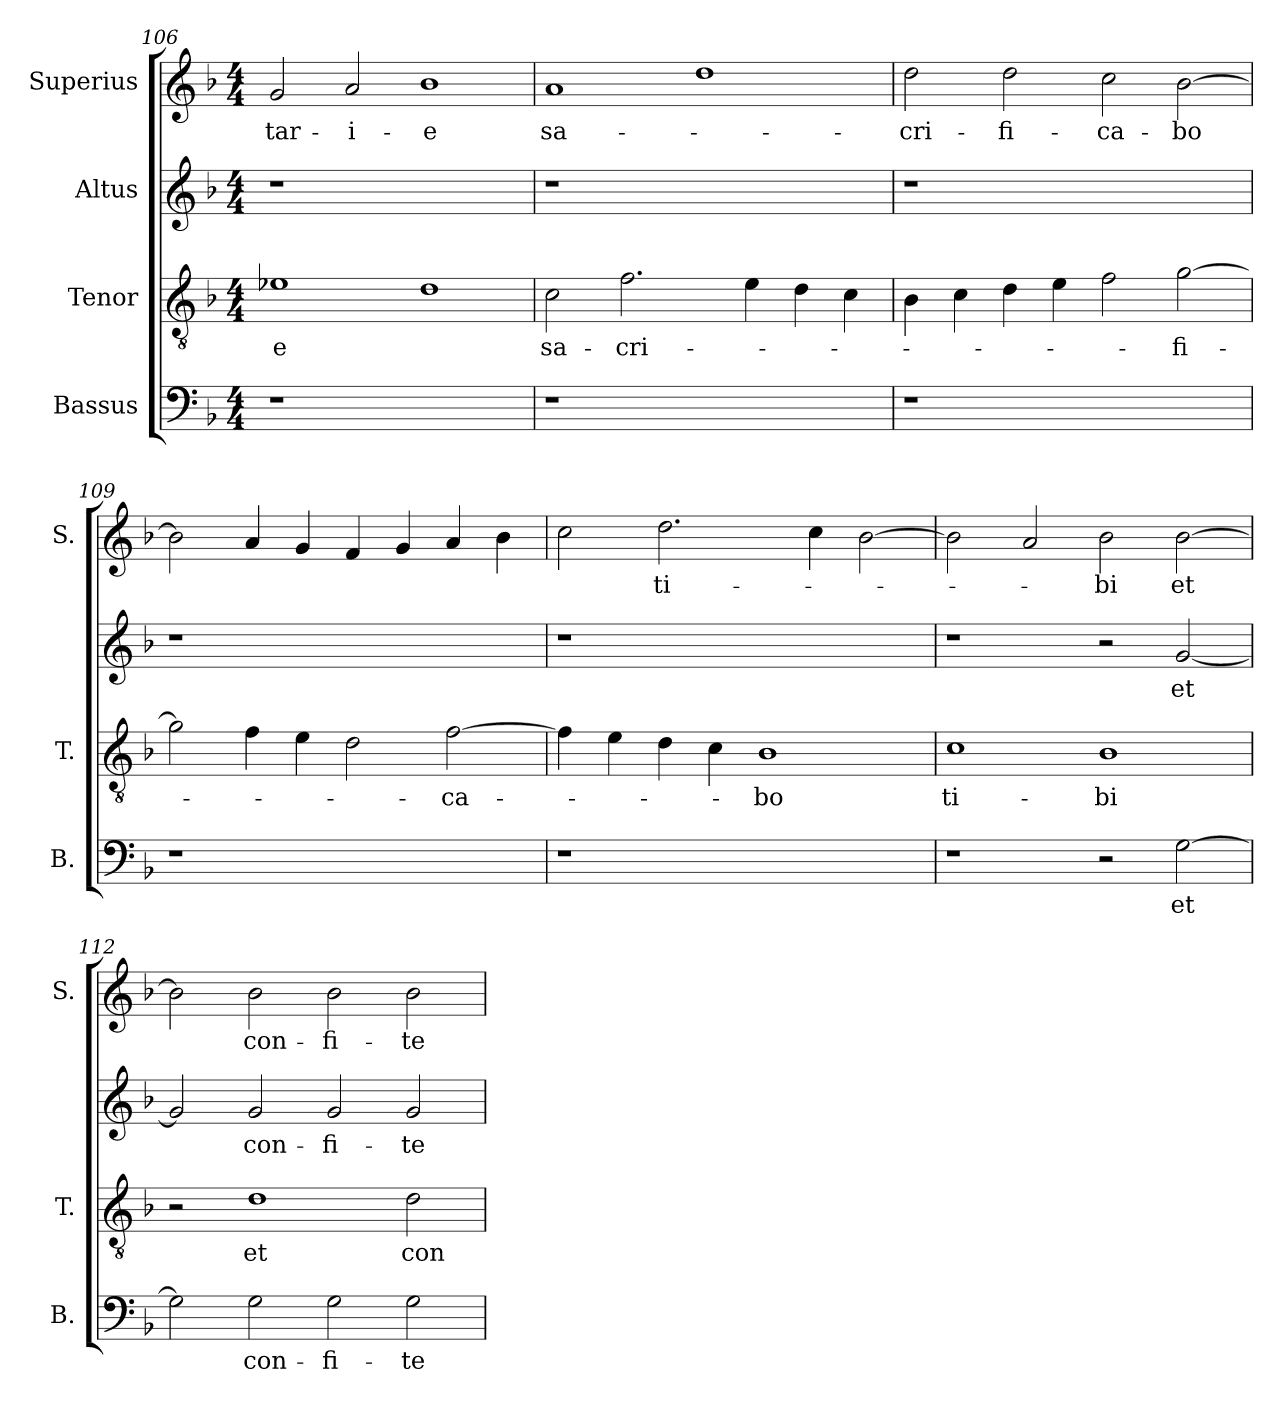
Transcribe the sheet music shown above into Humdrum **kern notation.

**kern	**text	**kern	**text	**kern	**text	**kern	**text
*part4	*part4	*part3	*part3	*part2	*part2	*part1	*part1
*staff4	*staff4	*staff3	*staff3	*staff2	*staff2	*staff1	*staff1
*I"Bassus	*	*I"Tenor	*	*I"Altus	*	*I"Superius	*
*I'B.	*	*I'T.	*	*	*	*I'S.	*
*clefF4	*	*clefGv2	*	*clefG2	*	*clefG2	*
*	*	*ITrd7c12	*	*	*	*	*
*k[b-]	*	*k[b-]	*	*k[b-]	*	*k[b-]	*
*F:	*	*F:	*	*F:	*	*F:	*
*M4/4	*	*M4/4	*	*M4/4	*	*M4/4	*
=106	=106	=106	=106	=106	=106	=106	=106
!LO:N:vis=1	!	!	!	!	!	!	!
!	!	!	!LO:LY:b:color=#000000	!LO:N:vis=1	!	!	!
!	!	!	!	!	!	!	!LO:LY:b:color=#000000
1r	.	1E-Xi	-e	1r	.	2gi/	-tar-
!	!	!	!	!	!	!	!LO:LY:b:color=#000000
.	.	.	.	.	.	2ai/	-i-
!	!	!	!	!	!	!	!LO:LY:b:color=#000000
1ryy	.	1Di	.	1ryy	.	1b-i	-e
!!LO:PB:g=z
=107	=107	=107	=107	=107	=107	=107	=107
!LO:N:vis=1	!	!	!	!	!	!	!
!	!	!	!LO:LY:b:color=#000000	!LO:N:vis=1	!	!	!
!	!	!	!	!	!	!	!LO:LY:b:color=#000000
1r	.	2Ci\	sa-	1r	.	1ai	sa-
!	!	!	!LO:LY:b:color=#000000	!	!	!	!
.	.	2.Fi\	-cri-	.	.	.	.
1ryy	.	.	.	1ryy	.	1ddi	.
.	.	4Ei\	.	.	.	.	.
.	.	4Di\	.	.	.	.	.
.	.	4Ci\	.	.	.	.	.
=108	=108	=108	=108	=108	=108	=108	=108
!LO:N:vis=1	!	!	!	!LO:N:vis=1	!	!	!
!	!	!	!	!	!	!	!LO:LY:b:color=#000000
1r	.	4BB-i\	.	1r	.	2ddi\	-cri-
.	.	4Ci\	.	.	.	.	.
!	!	!	!	!	!	!	!LO:LY:b:color=#000000
.	.	4Di\	.	.	.	2ddi\	-fi-
.	.	4Ei\	.	.	.	.	.
!	!	!	!	!	!	!	!LO:LY:b:color=#000000
1ryy	.	2Fi\	.	1ryy	.	2cci\	-ca-
!	!	!	!LO:LY:b:color=#000000	!	!	!	!
!	!	!	!	!	!	!	!LO:LY:b:color=#000000
.	.	[>2Gi\	-fi-	.	.	[>2b-i\	-bo
=109	=109	=109	=109	=109	=109	=109	=109
!LO:N:vis=1	!	!	!	!LO:N:vis=1	!	!	!
1r	.	2Gi\]	.	1r	.	2b-i\]	.
.	.	4Fi\	.	.	.	4ai/	.
.	.	4Ei\	.	.	.	4gi/	.
1ryy	.	2Di\	.	1ryy	.	4fi/	.
.	.	.	.	.	.	4gi/	.
!	!	!	!LO:LY:b:color=#000000	!	!	!	!
.	.	[>2Fi\	-ca-	.	.	4ai/	.
.	.	.	.	.	.	4b-i\	.
=110	=110	=110	=110	=110	=110	=110	=110
!LO:N:vis=1	!	!	!	!LO:N:vis=1	!	!	!
1r	.	4Fi\]	.	1r	.	2cci\	.
.	.	4Ei\	.	.	.	.	.
!	!	!	!	!	!	!	!LO:LY:b:color=#000000
.	.	4Di\	.	.	.	2.ddi\	ti-
.	.	4Ci\	.	.	.	.	.
!	!	!	!LO:LY:b:color=#000000	!	!	!	!
1ryy	.	1BB-i	-bo	1ryy	.	.	.
.	.	.	.	.	.	4cci\	.
.	.	.	.	.	.	[>2b-i\	.
=111	=111	=111	=111	=111	=111	=111	=111
!	!	!	!LO:LY:b:color=#000000	!	!	!	!
1r	.	1Ci	ti-	1r	.	2b-i\]	.
.	.	.	.	.	.	2ai/	.
!	!	!	!LO:LY:b:color=#000000	!	!	!	!
!	!	!	!	!	!	!	!LO:LY:b:color=#000000
2r	.	1BB-i	-bi	2r	.	2b-i\	-bi
!	!LO:LY:b:color=#000000	!	!	!	!	!	!
!	!	!	!	!	!LO:LY:b:color=#000000	!	!
!	!	!	!	!	!	!	!LO:LY:b:color=#000000
[>2Gi\	et	.	.	[<2gi/	et	[>2b-i\	et
!!LO:LB:g=z
=112	=112	=112	=112	=112	=112	=112	=112
2Gi\]	.	2r	.	2gi/]	.	2b-i\]	.
!	!LO:LY:b:color=#000000	!	!	!	!	!	!
!	!	!	!LO:LY:b:color=#000000	!	!	!	!
!	!	!	!	!	!LO:LY:b:color=#000000	!	!
!	!	!	!	!	!	!	!LO:LY:b:color=#000000
2Gi\	con-	1Di	et	2gi/	con-	2b-i\	con-
!	!LO:LY:b:color=#000000	!	!	!	!	!	!
!	!	!	!	!	!LO:LY:b:color=#000000	!	!
!	!	!	!	!	!	!	!LO:LY:b:color=#000000
2Gi\	-fi-	.	.	2gi/	-fi-	2b-i\	-fi-
!	!LO:LY:b:color=#000000	!	!	!	!	!	!
!	!	!	!LO:LY:b:color=#000000	!	!	!	!
!	!	!	!	!	!LO:LY:b:color=#000000	!	!
!	!	!	!	!	!	!	!LO:LY:b:color=#000000
2Gi\	-te-	2Di\	con-	2gi/	-te-	2b-i\	-te-
=	=	=	=	=	=	=	=
*-	*-	*-	*-	*-	*-	*-	*-
